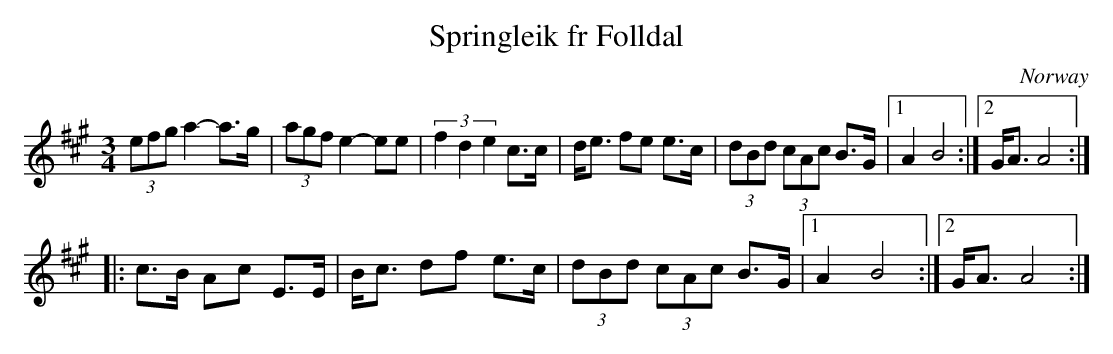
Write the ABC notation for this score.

X:1
T:Springleik fr Folldal
M:3/4
O:Norway
K:A major
(3efg a2-a>g | (3agf e2-ee| \
(3f2d2e2 c>c | d<e fe e>c | \
(3dBd (3cAc B>G |1 A2 B4 :|2 G<A A4 :|
|:c>B Ac E>E | B<c df e>c | \
(3dBd (3cAc B>G |1 A2 B4 :|2 G<A A4 :|
